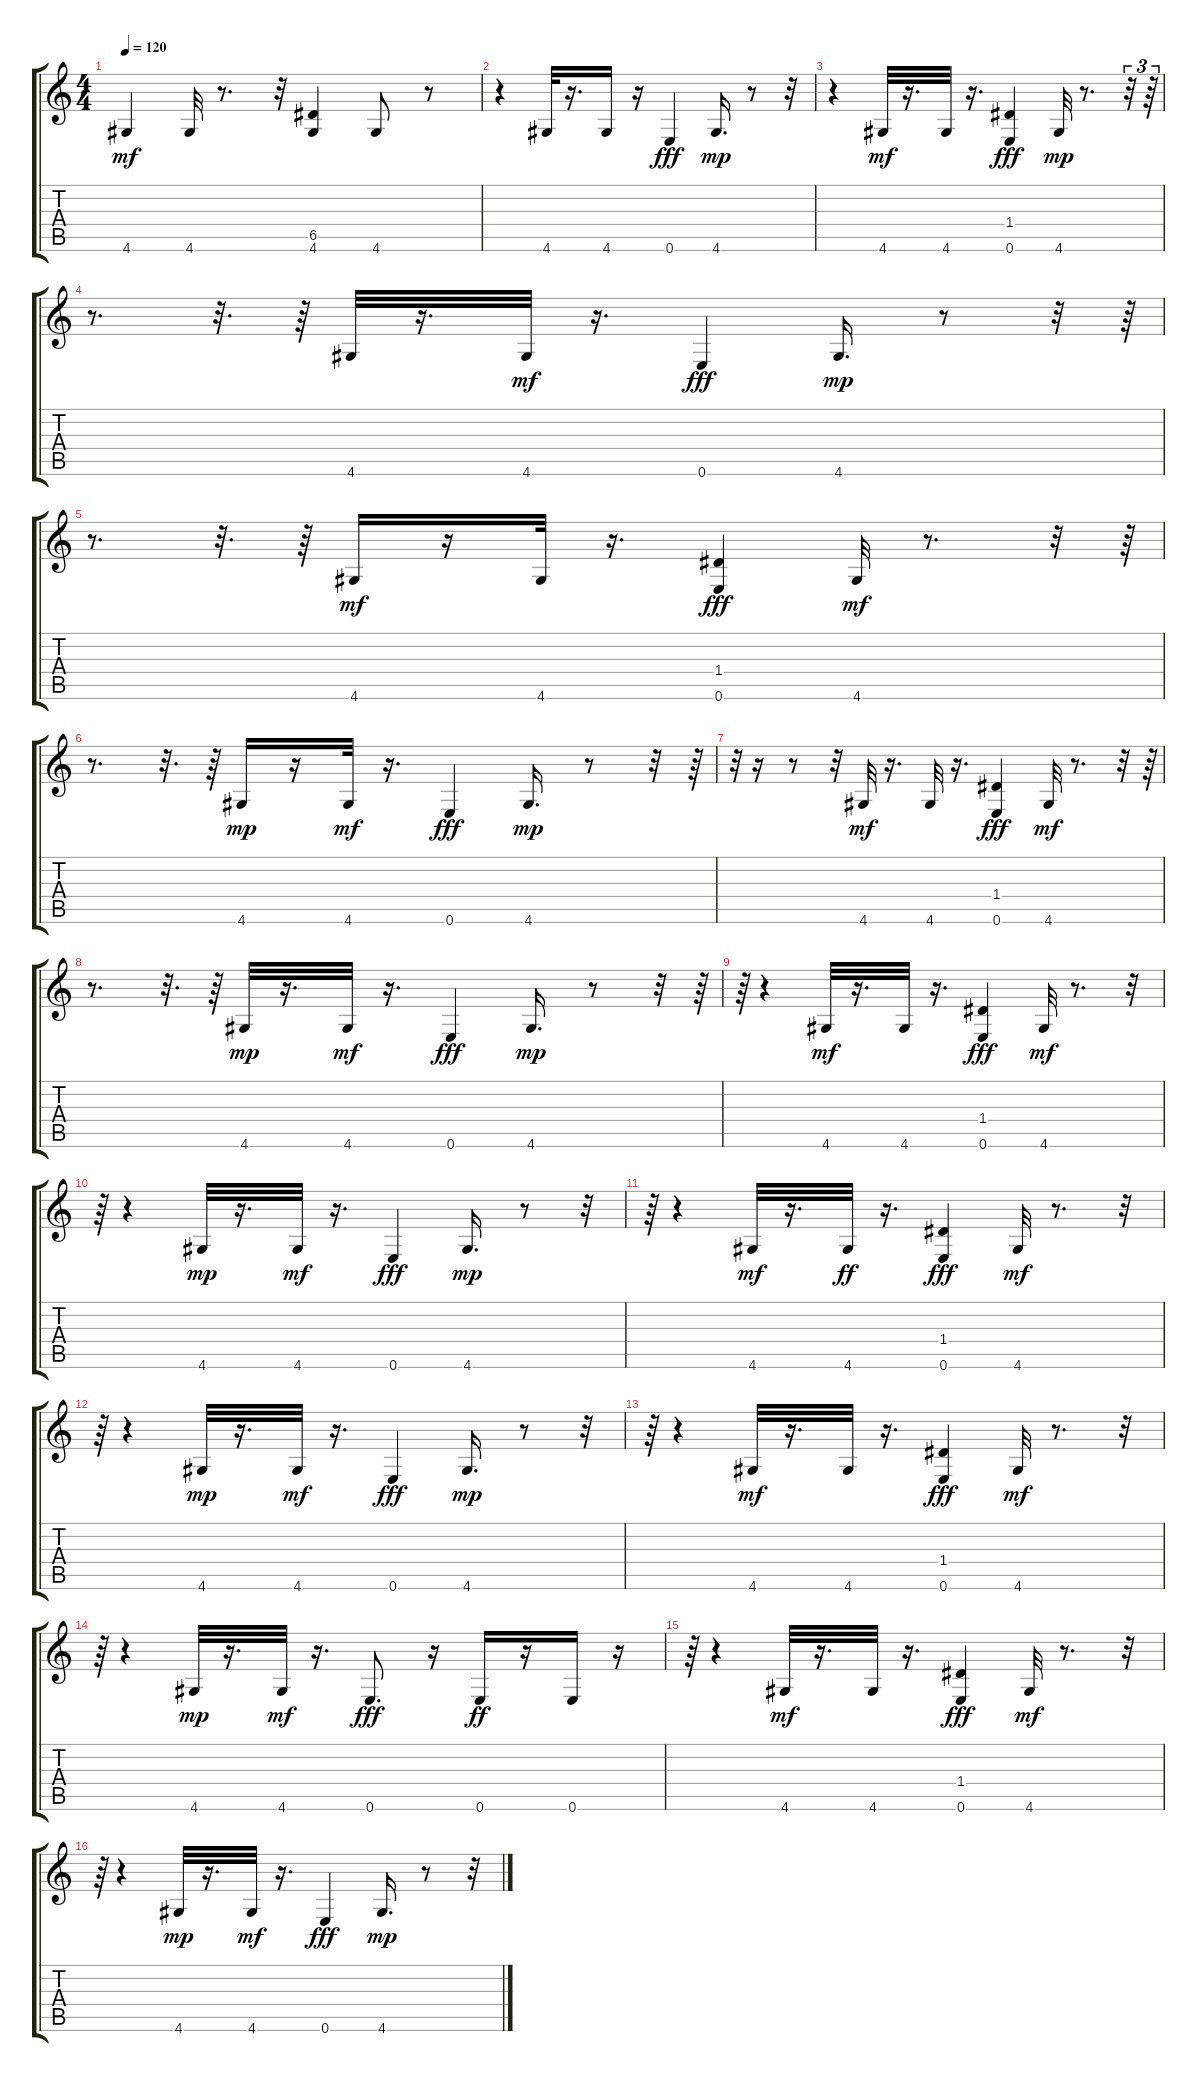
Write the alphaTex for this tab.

\track "" {instrument acousticguitarsteel}
\staff {score tabs}
\tuning (E4 B3 G3 D3 A2 E2) {hide}
\ts (4 4)
\tempo 120
\clef g2
\ks c
4.6.4{dy mf} 4.6.32 r.8{d} r.32 (6.5 4.6).4 4.6.8 r.8 |
r.4 4.6.32 r.16{d} 4.6.16 r.16 0.6.4{dy fff} 4.6.16{d dy mp} r.8 r.32 |
r.4 4.6.32{dy mf} r.16{d} 4.6.32 r.16{d} (1.4 0.6).4{dy fff} 4.6.32{dy mp} r.8{d} r.32{tu (3 2)} r.64{tu (3 2)} |
r.8{d} r.32{d} r.64 4.6.32 r.16{d} 4.6.32{dy mf} r.16{d} 0.6.4{dy fff} 4.6.16{d dy mp} r.8 r.32 r.64{tu (3 2)} |
r.8{d} r.32{d} r.64 4.6.16{dy mf} r.16 4.6.32 r.16{d} (1.4 0.6).4{dy fff} 4.6.32{dy mf} r.8{d} r.32 r.64{tu (3 2)} |
r.8{d} r.32{d} r.64 4.6.16{dy mp} r.16 4.6.32{dy mf} r.16{d} 0.6.4{dy fff} 4.6.16{d dy mp} r.8 r.32 r.64{tu (3 2)} |
r.32{tu (3 2)} r.16 r.8 r.32 4.6.32{dy mf} r.16{d} 4.6.32 r.16{d} (1.4 0.6).4{dy fff} 4.6.32{dy mf} r.8{d} r.32 r.64{tu (3 2)} |
r.8{d} r.32{d} r.64 4.6.32{dy mp} r.16{d} 4.6.32{dy mf} r.16{d} 0.6.4{dy fff} 4.6.16{d dy mp} r.8 r.32 r.64{tu (3 2)} |
r.64 r.4 4.6.32{dy mf} r.16{d} 4.6.32 r.16{d} (1.4 0.6).4{dy fff} 4.6.32{dy mf} r.8{d} r.32 |
r.64 r.4 4.6.32{dy mp} r.16{d} 4.6.32{dy mf} r.16{d} 0.6.4{dy fff} 4.6.16{d dy mp} r.8 r.32 |
r.64 r.4 4.6.32{dy mf} r.16{d} 4.6.32{dy ff} r.16{d} (1.4 0.6).4{dy fff} 4.6.32{dy mf} r.8{d} r.32 |
r.64 r.4 4.6.32{dy mp} r.16{d} 4.6.32{dy mf} r.16{d} 0.6.4{dy fff} 4.6.16{d dy mp} r.8 r.32 |
r.64 r.4 4.6.32{dy mf} r.16{d} 4.6.32 r.16{d} (1.4 0.6).4{dy fff} 4.6.32{dy mf} r.8{d} r.32 |
r.64 r.4 4.6.32{dy mp} r.16{d} 4.6.32{dy mf} r.16{d} 0.6.8{d dy fff} r.16 0.6.16{dy ff} r.16 0.6.16 r.16 |
r.64 r.4 4.6.32{dy mf} r.16{d} 4.6.32 r.16{d} (1.4 0.6).4{dy fff} 4.6.32{dy mf} r.8{d} r.32 |
r.64 r.4 4.6.32{dy mp} r.16{d} 4.6.32{dy mf} r.16{d} 0.6.4{dy fff} 4.6.16{d dy mp} r.8 r.32
